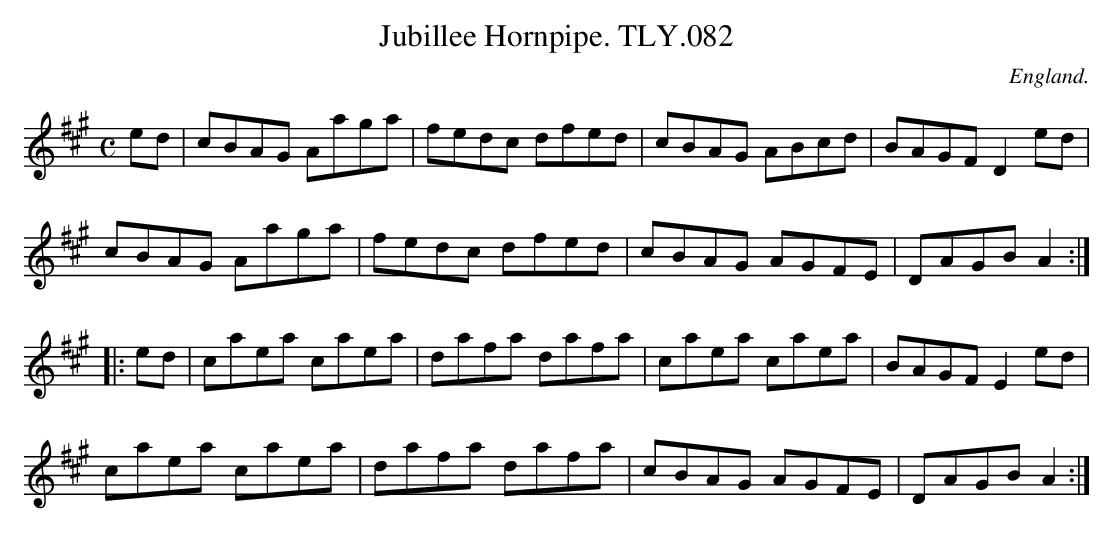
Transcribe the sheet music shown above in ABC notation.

X:1
T:Jubillee Hornpipe. TLY.082
M:C
L:1/8
O:England.
K:A
ed| cBAG Aaga| fedc dfed| cBAG ABcd| BAGF D2 ed|!
 cBAG Aaga| fedc dfed| cBAG AGFE| DAGB A2:|!
|:ed| caea caea| dafa dafa| caea caea| BAGF E2 ed|!
 caea caea| dafa dafa| cBAG AGFE| DAGB A2:|]
